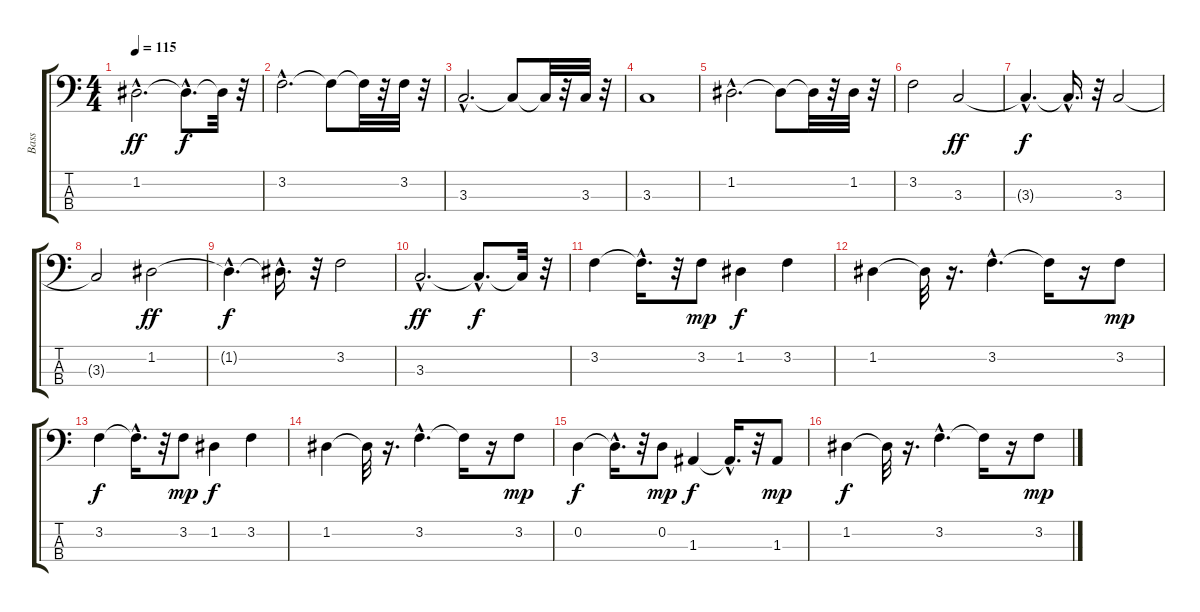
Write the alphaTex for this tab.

\track ("Bass" "Bass") {instrument fretlessbass}
\staff {score tabs}
\tuning (G2 D2 A1 E1) {hide}
\ts (4 4)
\tempo 115
\clef f4
\ks c
1.2{hac}.2{d dy ff} 1.2{hac t}.8{d dy f} 1.2{t}.32 r.32 |
3.2{hac}.2{d} 3.2{t}.8 3.2{t}.32 r.32 3.2.32 r.32 |
3.3{hac}.2{d} 3.3{t}.8 3.3{t}.32 r.32 3.3.32 r.32 |
3.3.1 |
1.2{hac}.2{d} 1.2{t}.8 1.2{t}.32 r.32 1.2.32 r.32 |
3.2.2 3.3.2{dy ff} |
3.3{hac t}.4{d dy f} 3.3{hac t}.16{d} r.32 3.3.2 |
3.3{t}.2 1.2.2{dy ff} |
1.2{hac t}.4{d dy f} 1.2{hac t}.16{d} r.32 3.2.2 |
3.3{hac}.2{d dy ff} 3.3{hac t}.8{d dy f} 3.3{t}.32 r.32 |
3.2.4 3.2{hac t}.16{d} r.32 3.2.8{dy mp} 1.2.4{dy f} 3.2.4 |
1.2.4 1.2{t}.32 r.16{d} 3.2{hac}.4{d} 3.2{t}.16 r.16 3.2.8{dy mp} |
3.2.4{dy f} 3.2{hac t}.16{d} r.32 3.2.8{dy mp} 1.2.4{dy f} 3.2.4 |
1.2.4 1.2{t}.32 r.16{d} 3.2{hac}.4{d} 3.2{t}.16 r.16 3.2.8{dy mp} |
0.2.4{dy f} 0.2{hac t}.16{d} r.32 0.2.8{dy mp} 1.3.4{dy f} 1.3{hac t}.16{d} r.32 1.3.8{dy mp} |
1.2.4{dy f} 1.2{t}.32 r.16{d} 3.2{hac}.4{d} 3.2{t}.16 r.16 3.2.8{dy mp}
